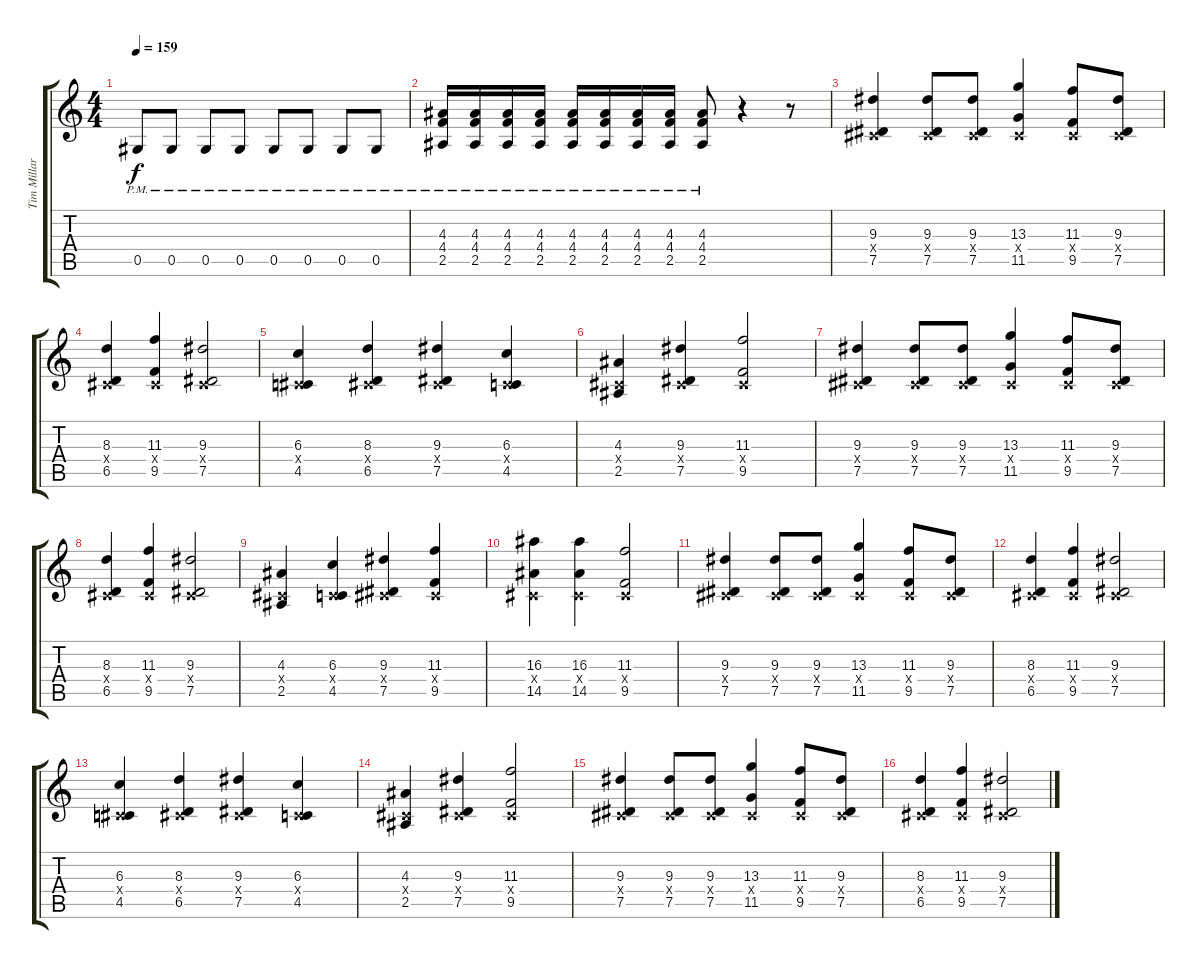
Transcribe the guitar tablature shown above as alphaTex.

\track ("Tim Millar" "Tim Millar") {instrument distortionguitar}
\staff {score tabs}
\tuning (Eb4 Bb3 Gb3 Db3 Ab2 Eb2) {hide}
\ts (4 4)
\tempo 159
\clef g2
\ks c
0.5{pm}.8{dy f} 0.5{pm}.8 0.5{pm}.8 0.5{pm}.8 0.5{pm}.8 0.5{pm}.8 0.5{pm}.8 0.5{pm}.8 |
(4.3{pm} 4.4{pm} 2.5{pm}).16{volume 16} (4.3{pm} 4.4{pm} 2.5{pm}).16 (4.3{pm} 4.4{pm} 2.5{pm}).16 (4.3{pm} 4.4{pm} 2.5{pm}).16 (4.3{pm} 4.4{pm} 2.5{pm}).16 (4.3{pm} 4.4{pm} 2.5{pm}).16 (4.3{pm} 4.4{pm} 2.5{pm}).16 (4.3{pm} 4.4{pm} 2.5{pm}).16 (4.3{pm} 4.4{pm} 2.5{pm}).8 r.4 r.8 |
(9.3 0.4{x} 7.5).4 (9.3 0.4{x} 7.5).8 (9.3 0.4{x} 7.5).8 (13.3 0.4{x} 11.5).4 (11.3 0.4{x} 9.5).8 (9.3 0.4{x} 7.5).8 |
(8.3 0.4{x} 6.5).4 (11.3 0.4{x} 9.5).4 (9.3 0.4{x} 7.5).2 |
(6.3 0.4{x} 4.5).4 (8.3 0.4{x} 6.5).4 (9.3 0.4{x} 7.5).4 (6.3 0.4{x} 4.5).4 |
(4.3 0.4{x} 2.5).4 (9.3 0.4{x} 7.5).4 (11.3 0.4{x} 9.5).2 |
(9.3 0.4{x} 7.5).4 (9.3 0.4{x} 7.5).8 (9.3 0.4{x} 7.5).8 (13.3 0.4{x} 11.5).4 (11.3 0.4{x} 9.5).8 (9.3 0.4{x} 7.5).8 |
(8.3 0.4{x} 6.5).4 (11.3 0.4{x} 9.5).4 (9.3 0.4{x} 7.5).2 |
(4.3 0.4{x} 2.5).4 (6.3 0.4{x} 4.5).4 (9.3 0.4{x} 7.5).4 (11.3 0.4{x} 9.5).4 |
(16.3 0.4{x} 14.5).4 (16.3 0.4{x} 14.5).4 (11.3 0.4{x} 9.5).2 |
(9.3 0.4{x} 7.5).4 (9.3 0.4{x} 7.5).8 (9.3 0.4{x} 7.5).8 (13.3 0.4{x} 11.5).4 (11.3 0.4{x} 9.5).8 (9.3 0.4{x} 7.5).8 |
(8.3 0.4{x} 6.5).4 (11.3 0.4{x} 9.5).4 (9.3 0.4{x} 7.5).2 |
(6.3 0.4{x} 4.5).4 (8.3 0.4{x} 6.5).4 (9.3 0.4{x} 7.5).4 (6.3 0.4{x} 4.5).4 |
(4.3 0.4{x} 2.5).4 (9.3 0.4{x} 7.5).4 (11.3 0.4{x} 9.5).2 |
(9.3 0.4{x} 7.5).4 (9.3 0.4{x} 7.5).8 (9.3 0.4{x} 7.5).8 (13.3 0.4{x} 11.5).4 (11.3 0.4{x} 9.5).8 (9.3 0.4{x} 7.5).8 |
(8.3 0.4{x} 6.5).4 (11.3 0.4{x} 9.5).4 (9.3 0.4{x} 7.5).2
